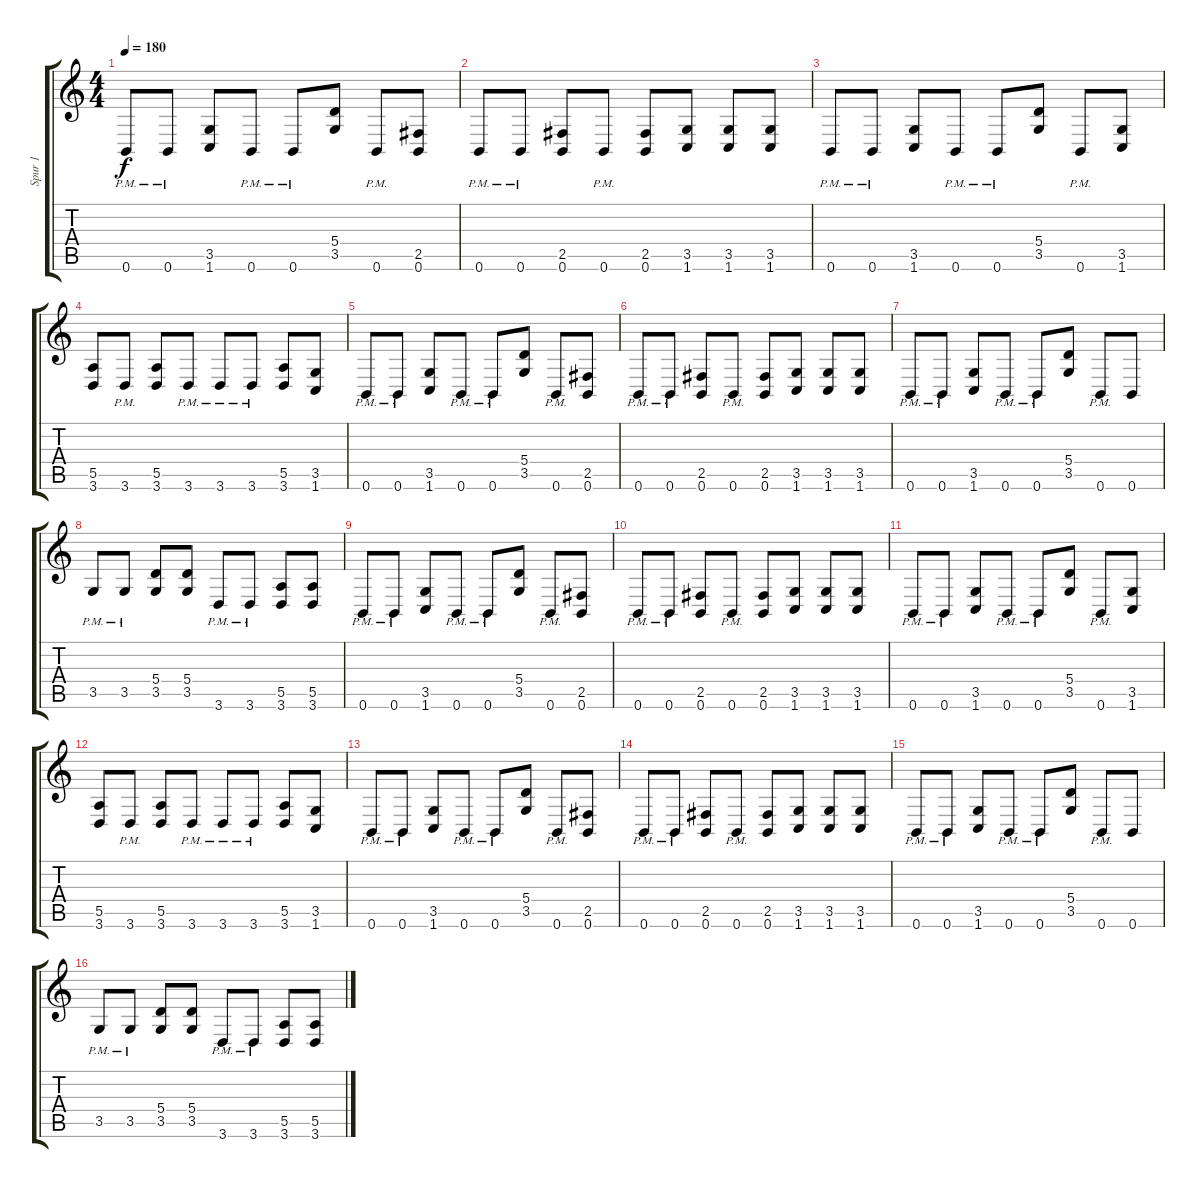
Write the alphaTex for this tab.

\track ("Spur 1" "Spur 1") {instrument distortionguitar}
\staff {score tabs}
\tuning (B3 Gb3 D3 A2 E2 B1) {hide}
\ts (4 4)
\tempo 180
\clef g2
\ks c
0.6{pm}.8{dy f} 0.6{pm}.8 (3.5 1.6).8 0.6{pm}.8 0.6{pm}.8 (5.4 3.5).8 0.6{pm}.8 (2.5 0.6).8 |
0.6{pm}.8 0.6{pm}.8 (2.5 0.6).8 0.6{pm}.8 (2.5 0.6).8 (3.5 1.6).8 (3.5 1.6).8 (3.5 1.6).8 |
0.6{pm}.8 0.6{pm}.8 (3.5 1.6).8 0.6{pm}.8 0.6{pm}.8 (5.4 3.5).8 0.6{pm}.8 (3.5 1.6).8 |
(5.5 3.6).8 3.6{pm}.8 (5.5 3.6).8 3.6{pm}.8 3.6{pm}.8 3.6{pm}.8 (5.5 3.6).8 (3.5 1.6).8 |
0.6{pm}.8 0.6{pm}.8 (3.5 1.6).8 0.6{pm}.8 0.6{pm}.8 (5.4 3.5).8 0.6{pm}.8 (2.5 0.6).8 |
0.6{pm}.8 0.6{pm}.8 (2.5 0.6).8 0.6{pm}.8 (2.5 0.6).8 (3.5 1.6).8 (3.5 1.6).8 (3.5 1.6).8 |
0.6{pm}.8 0.6{pm}.8 (3.5 1.6).8 0.6{pm}.8 0.6{pm}.8 (5.4 3.5).8 0.6{pm}.8 0.6.8 |
3.5{pm}.8 3.5{pm}.8 (5.4 3.5).8 (5.4 3.5).8 3.6{pm}.8 3.6{pm}.8 (5.5 3.6).8 (5.5 3.6).8 |
0.6{pm}.8 0.6{pm}.8 (3.5 1.6).8 0.6{pm}.8 0.6{pm}.8 (5.4 3.5).8 0.6{pm}.8 (2.5 0.6).8 |
0.6{pm}.8 0.6{pm}.8 (2.5 0.6).8 0.6{pm}.8 (2.5 0.6).8 (3.5 1.6).8 (3.5 1.6).8 (3.5 1.6).8 |
0.6{pm}.8 0.6{pm}.8 (3.5 1.6).8 0.6{pm}.8 0.6{pm}.8 (5.4 3.5).8 0.6{pm}.8 (3.5 1.6).8 |
(5.5 3.6).8 3.6{pm}.8 (5.5 3.6).8 3.6{pm}.8 3.6{pm}.8 3.6{pm}.8 (5.5 3.6).8 (3.5 1.6).8 |
0.6{pm}.8 0.6{pm}.8 (3.5 1.6).8 0.6{pm}.8 0.6{pm}.8 (5.4 3.5).8 0.6{pm}.8 (2.5 0.6).8 |
0.6{pm}.8 0.6{pm}.8 (2.5 0.6).8 0.6{pm}.8 (2.5 0.6).8 (3.5 1.6).8 (3.5 1.6).8 (3.5 1.6).8 |
0.6{pm}.8 0.6{pm}.8 (3.5 1.6).8 0.6{pm}.8 0.6{pm}.8 (5.4 3.5).8 0.6{pm}.8 0.6.8 |
3.5{pm}.8 3.5{pm}.8 (5.4 3.5).8 (5.4 3.5).8 3.6{pm}.8 3.6{pm}.8 (5.5 3.6).8 (5.5 3.6).8
